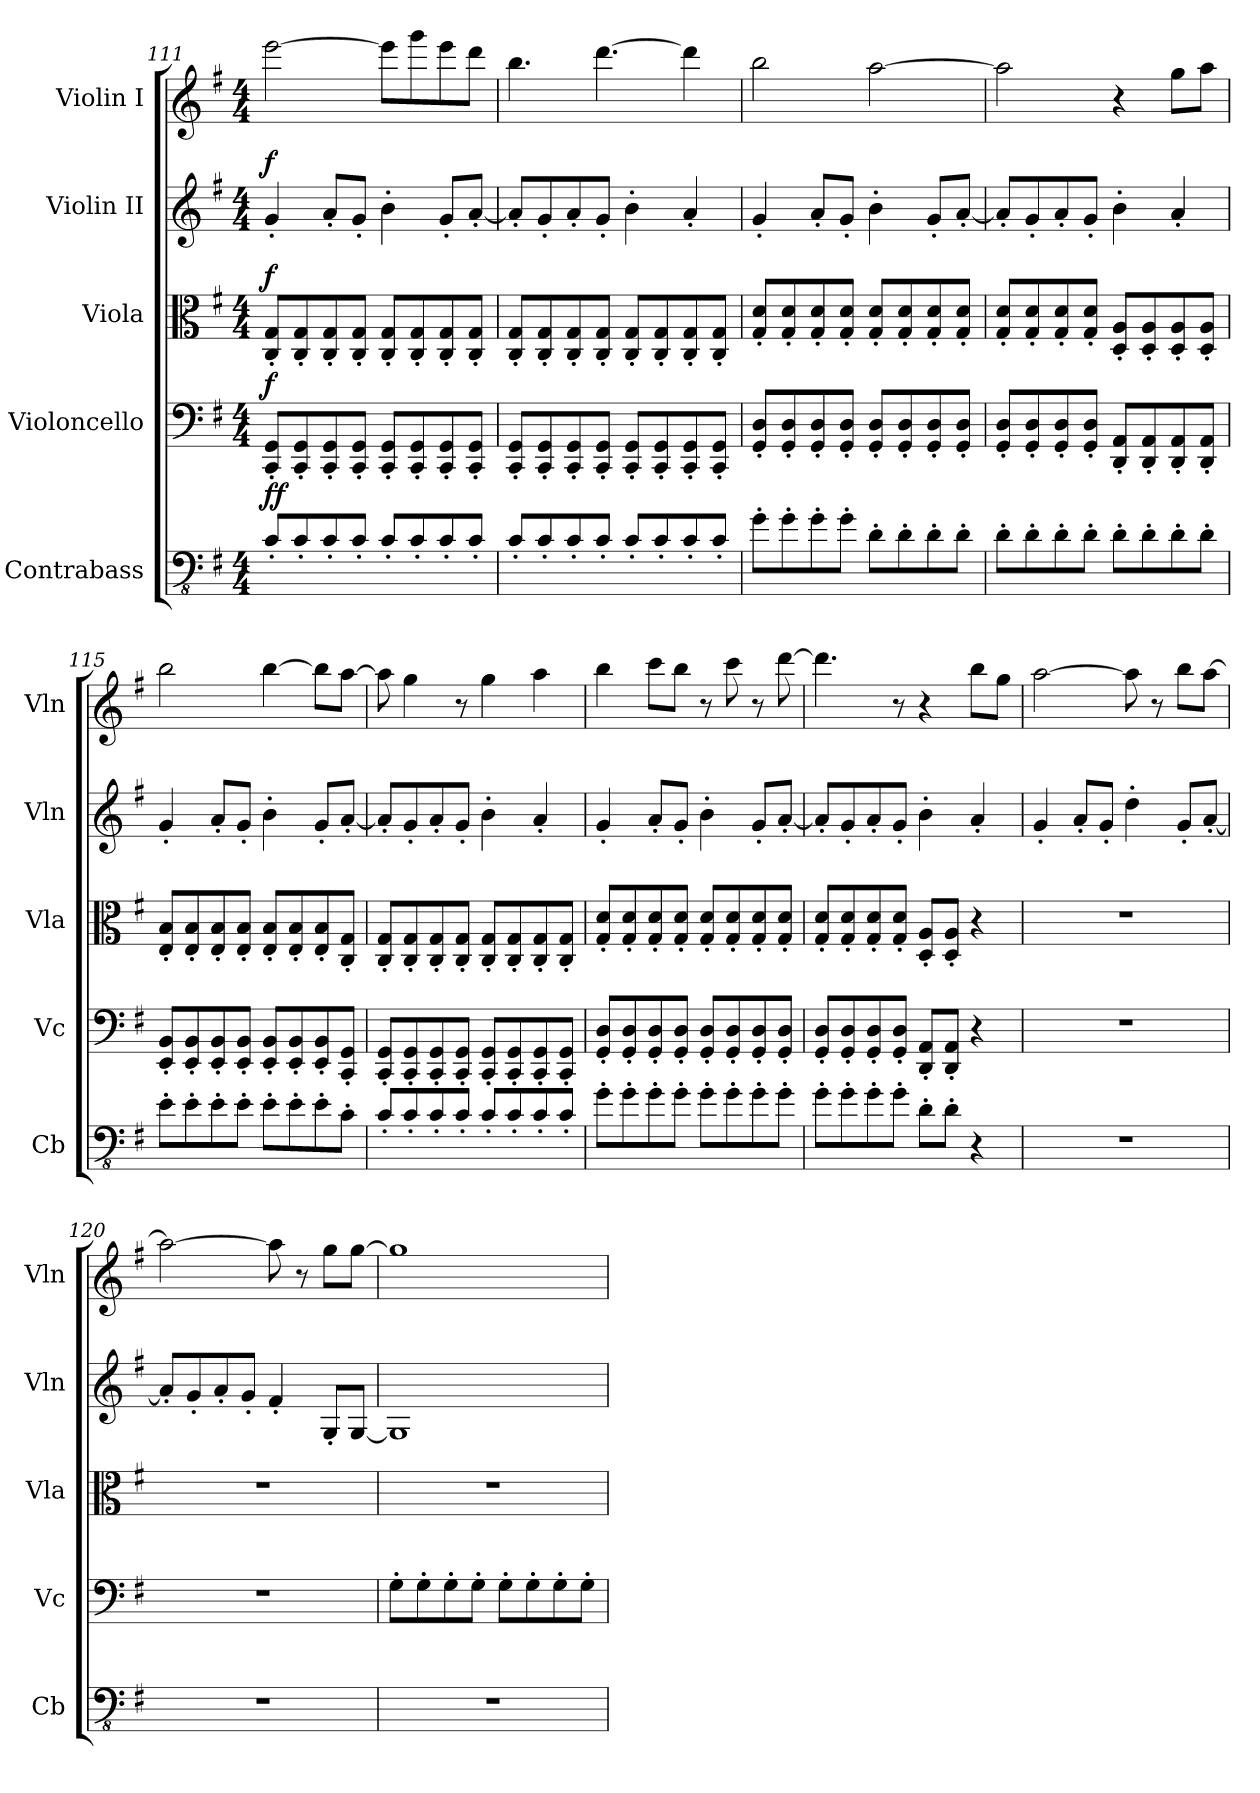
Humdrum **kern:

**kern	**dynam	**kern	**dynam	**kern	**dynam	**kern	**dynam	**kern
*part5	*part5	*part4	*part4	*part3	*part3	*part2	*part2	*part1
*staff5	*staff5	*staff4	*staff4	*staff3	*staff3	*staff2	*staff2	*staff1
*I"Contrabass	*	*I"Violoncello	*	*I"Viola	*	*I"Violin II	*	*I"Violin I
*I'Cb	*	*I'Vc	*	*I'Vla	*	*I'Vln	*	*I'Vln
*clefFv4	*	*clefF4	*	*clefC3	*	*clefG2	*	*clefG2
*ITrd7c12	*	*	*	*	*	*	*	*
*k[f#]	*	*k[f#]	*	*k[f#]	*	*k[f#]	*	*k[f#]
*M4/4	*	*M4/4	*	*M4/4	*	*M4/4	*	*M4/4
=111	=111	=111	=111	=111	=111	=111	=111	=111
!	!LO:DY:a	!	!LO:DY:a	!	!LO:DY:a	!	!LO:DY:a	!
8CC'/L	ff	8CC/' 8GG/'L	f	8C/' 8G/'L	f	4g'/	f	[2eee\
8CC'/	.	8CC/' 8GG/'	.	8C/' 8G/'	.	.	.	.
8CC'/	.	8CC/' 8GG/'	.	8C/' 8G/'	.	8a'/L	.	.
8CC'/J	.	8CC/' 8GG/'J	.	8C/' 8G/'J	.	8g'/J	.	.
8CC'/L	.	8CC/' 8GG/'L	.	8C/' 8G/'L	.	4b'\	.	8eee\L]
8CC'/	.	8CC/' 8GG/'	.	8C/' 8G/'	.	.	.	8ggg\
8CC'/	.	8CC/' 8GG/'	.	8C/' 8G/'	.	8g'/L	.	8eee\
8CC'/J	.	8CC/' 8GG/'J	.	8C/' 8G/'J	.	[8a'/J	.	8ddd\J
=112	=112	=112	=112	=112	=112	=112	=112	=112
8CC'/L	.	8CC/' 8GG/'L	.	8C/' 8G/'L	.	8a'/L]	.	4.bb\
8CC'/	.	8CC/' 8GG/'	.	8C/' 8G/'	.	8g'/	.	.
8CC'/	.	8CC/' 8GG/'	.	8C/' 8G/'	.	8a'/	.	.
8CC'/J	.	8CC/' 8GG/'J	.	8C/' 8G/'J	.	8g'/J	.	[4.ddd\
8CC'/L	.	8CC/' 8GG/'L	.	8C/' 8G/'L	.	4b'\	.	.
8CC'/	.	8CC/' 8GG/'	.	8C/' 8G/'	.	.	.	.
8CC'/	.	8CC/' 8GG/'	.	8C/' 8G/'	.	4a'/	.	4ddd\]
8CC'/J	.	8CC/' 8GG/'J	.	8C/' 8G/'J	.	.	.	.
=113	=113	=113	=113	=113	=113	=113	=113	=113
8GG'\L	.	8GG/' 8D/'L	.	8G/' 8d/'L	.	4g'/	.	2bb\
8GG'\	.	8GG/' 8D/'	.	8G/' 8d/'	.	.	.	.
8GG'\	.	8GG/' 8D/'	.	8G/' 8d/'	.	8a'/L	.	.
8GG'\J	.	8GG/' 8D/'J	.	8G/' 8d/'J	.	8g'/J	.	.
8DD'\L	.	8GG/' 8D/'L	.	8G/' 8d/'L	.	4b'\	.	[2aa\
8DD'\	.	8GG/' 8D/'	.	8G/' 8d/'	.	.	.	.
8DD'\	.	8GG/' 8D/'	.	8G/' 8d/'	.	8g'/L	.	.
8DD'\J	.	8GG/' 8D/'J	.	8G/' 8d/'J	.	[8a'/J	.	.
!!LO:LB:g=z
=114	=114	=114	=114	=114	=114	=114	=114	=114
8DD'\L	.	8GG/' 8D/'L	.	8G/' 8d/'L	.	8a'/L]	.	2aa\]
8DD'\	.	8GG/' 8D/'	.	8G/' 8d/'	.	8g'/	.	.
8DD'\	.	8GG/' 8D/'	.	8G/' 8d/'	.	8a'/	.	.
8DD'\J	.	8GG/' 8D/'J	.	8G/' 8d/'J	.	8g'/J	.	.
8DD'\L	.	8DD/' 8AA/'L	.	8D/' 8A/'L	.	4b'\	.	4r
8DD'\	.	8DD/' 8AA/'	.	8D/' 8A/'	.	.	.	.
8DD'\	.	8DD/' 8AA/'	.	8D/' 8A/'	.	4a'/	.	8gg\L
8DD'\J	.	8DD/' 8AA/'J	.	8D/' 8A/'J	.	.	.	8aa\J
=115	=115	=115	=115	=115	=115	=115	=115	=115
8EE'\L	.	8EE/' 8BB/'L	.	8E/' 8B/'L	.	4g'/	.	2bb\
8EE'\	.	8EE/' 8BB/'	.	8E/' 8B/'	.	.	.	.
8EE'\	.	8EE/' 8BB/'	.	8E/' 8B/'	.	8a'/L	.	.
8EE'\J	.	8EE/' 8BB/'J	.	8E/' 8B/'J	.	8g'/J	.	.
8EE'\L	.	8EE/' 8BB/'L	.	8E/' 8B/'L	.	4b'\	.	[4bb\
8EE'\	.	8EE/' 8BB/'	.	8E/' 8B/'	.	.	.	.
8EE'\	.	8EE/' 8BB/'	.	8E/' 8B/'	.	8g'/L	.	8bb\L]
8CC'\J	.	8CC/' 8GG/'J	.	8C/' 8G/'J	.	[8a'/J	.	[8aa\J
=116	=116	=116	=116	=116	=116	=116	=116	=116
8CC'/L	.	8CC/' 8GG/'L	.	8C/' 8G/'L	.	8a'/L]	.	8aa\]
8CC'/	.	8CC/' 8GG/'	.	8C/' 8G/'	.	8g'/	.	4gg\
8CC'/	.	8CC/' 8GG/'	.	8C/' 8G/'	.	8a'/	.	.
8CC'/J	.	8CC/' 8GG/'J	.	8C/' 8G/'J	.	8g'/J	.	8r
8CC'/L	.	8CC/' 8GG/'L	.	8C/' 8G/'L	.	4b'\	.	4gg\
8CC'/	.	8CC/' 8GG/'	.	8C/' 8G/'	.	.	.	.
8CC'/	.	8CC/' 8GG/'	.	8C/' 8G/'	.	4a'/	.	4aa\
8CC'/J	.	8CC/' 8GG/'J	.	8C/' 8G/'J	.	.	.	.
=117	=117	=117	=117	=117	=117	=117	=117	=117
8GG'\L	.	8GG/' 8D/'L	.	8G/' 8d/'L	.	4g'/	.	4bb\
8GG'\	.	8GG/' 8D/'	.	8G/' 8d/'	.	.	.	.
8GG'\	.	8GG/' 8D/'	.	8G/' 8d/'	.	8a'/L	.	8ccc\L
8GG'\J	.	8GG/' 8D/'J	.	8G/' 8d/'J	.	8g'/J	.	8bb\J
8GG'\L	.	8GG/' 8D/'L	.	8G/' 8d/'L	.	4b'\	.	8r
8GG'\	.	8GG/' 8D/'	.	8G/' 8d/'	.	.	.	8ccc\
8GG'\	.	8GG/' 8D/'	.	8G/' 8d/'	.	8g'/L	.	8r
8GG'\J	.	8GG/' 8D/'J	.	8G/' 8d/'J	.	[8a'/J	.	[8ddd\
!!LO:PB:g=z
=118	=118	=118	=118	=118	=118	=118	=118	=118
8GG'\L	.	8GG/' 8D/'L	.	8G/' 8d/'L	.	8a'/L]	.	4.ddd\]
8GG'\	.	8GG/' 8D/'	.	8G/' 8d/'	.	8g'/	.	.
8GG'\	.	8GG/' 8D/'	.	8G/' 8d/'	.	8a'/	.	.
8GG'\J	.	8GG/' 8D/'J	.	8G/' 8d/'J	.	8g'/J	.	8r
8DD'\L	.	8DD/' 8AA/'L	.	8D/' 8A/'L	.	4b'\	.	4r
8DD'\J	.	8DD/' 8AA/'J	.	8D/' 8A/'J	.	.	.	.
4r	.	4r	.	4r	.	4a'/	.	8bb\L
.	.	.	.	.	.	.	.	8gg\J
=119	=119	=119	=119	=119	=119	=119	=119	=119
1r	.	1r	.	1r	.	4g'/	.	[2aa\
.	.	.	.	.	.	8a'/L	.	.
.	.	.	.	.	.	8g'/J	.	.
.	.	.	.	.	.	4dd'\	.	8aa\]
.	.	.	.	.	.	.	.	8r
.	.	.	.	.	.	8g'/L	.	8bb\L
.	.	.	.	.	.	[8a'/J	.	[8aa\J
=120	=120	=120	=120	=120	=120	=120	=120	=120
1r	.	1r	.	1r	.	8a'/L]	.	2aa\_
.	.	.	.	.	.	8g'/	.	.
.	.	.	.	.	.	8a'/	.	.
.	.	.	.	.	.	8g'/J	.	.
.	.	.	.	.	.	4f#'/	.	8aa\]
.	.	.	.	.	.	.	.	8r
.	.	.	.	.	.	8G'/L	.	8gg\L
.	.	.	.	.	.	[8G/J	.	[8gg\J
=121	=121	=121	=121	=121	=121	=121	=121	=121
1r	.	8G'\L	.	1r	.	1G]	.	1gg]
.	.	8G'\	.	.	.	.	.	.
.	.	8G'\	.	.	.	.	.	.
.	.	8G'\J	.	.	.	.	.	.
.	.	8G'\L	.	.	.	.	.	.
.	.	8G'\	.	.	.	.	.	.
.	.	8G'\	.	.	.	.	.	.
.	.	8G'\J	.	.	.	.	.	.
=	=	=	=	=	=	=	=	=
*-	*-	*-	*-	*-	*-	*-	*-	*-
